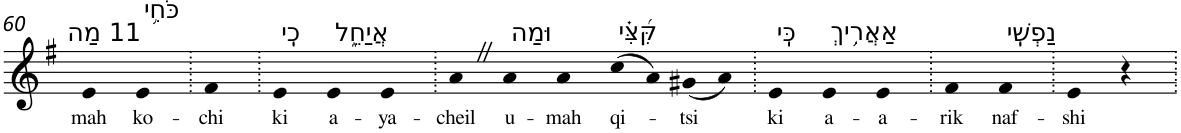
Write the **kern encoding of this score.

**kern	**text
*part1	*part1
*staff1	*staff1
*I"Piano	*
*I'Pno	*
!!LO:PB:g=z
*clefG2	*
*k[f#]	*
*G:	*
=60	=60
!LO:TX:a:t=11 מַה	!
!	!LO:LY:b
4e	mah
!LO:TX:a:t=כֹּחִ֥י	!
!	!LO:LY:b
4e	ko-
=61.	=61.
!	!LO:LY:b
4f#	-chi
=62.	=62.
!LO:TX:a:t=כִֽי	!
!	!LO:LY:b
4e	ki
!LO:TX:a:t=אֲיַחֵ֑ל	!
!	!LO:LY:b
4e	a-
!	!LO:LY:b
4e	-ya-
=63.	=63.
!	!LO:LY:b
4aZ	-cheil
!LO:TX:a:t=וּמַה	!
!	!LO:LY:b
4a	u-
!	!LO:LY:b
4a	-mah
!LO:TX:a:t=קִּ֝צִּ֗י	!
!	!LO:LY:b
(8cc	qi-
8a)	.
!	!LO:LY:b
(8g#X	-tsi
8a)	.
=64.	=64.
!LO:TX:a:t=כִּֽי	!
!	!LO:LY:b
4e	ki
!LO:TX:a:t=אַאֲרִ֥יךְ	!
!	!LO:LY:b
4e	a-
!	!LO:LY:b
4e	-a-
=65.	=65.
!	!LO:LY:b
4f#	-rik
!LO:TX:a:t=נַפְשִֽׁי	!
!	!LO:LY:b
4f#	naf-
=66.	=66.
!	!LO:LY:b
4e	-shi
4r	.
=.	=.
*-	*-
